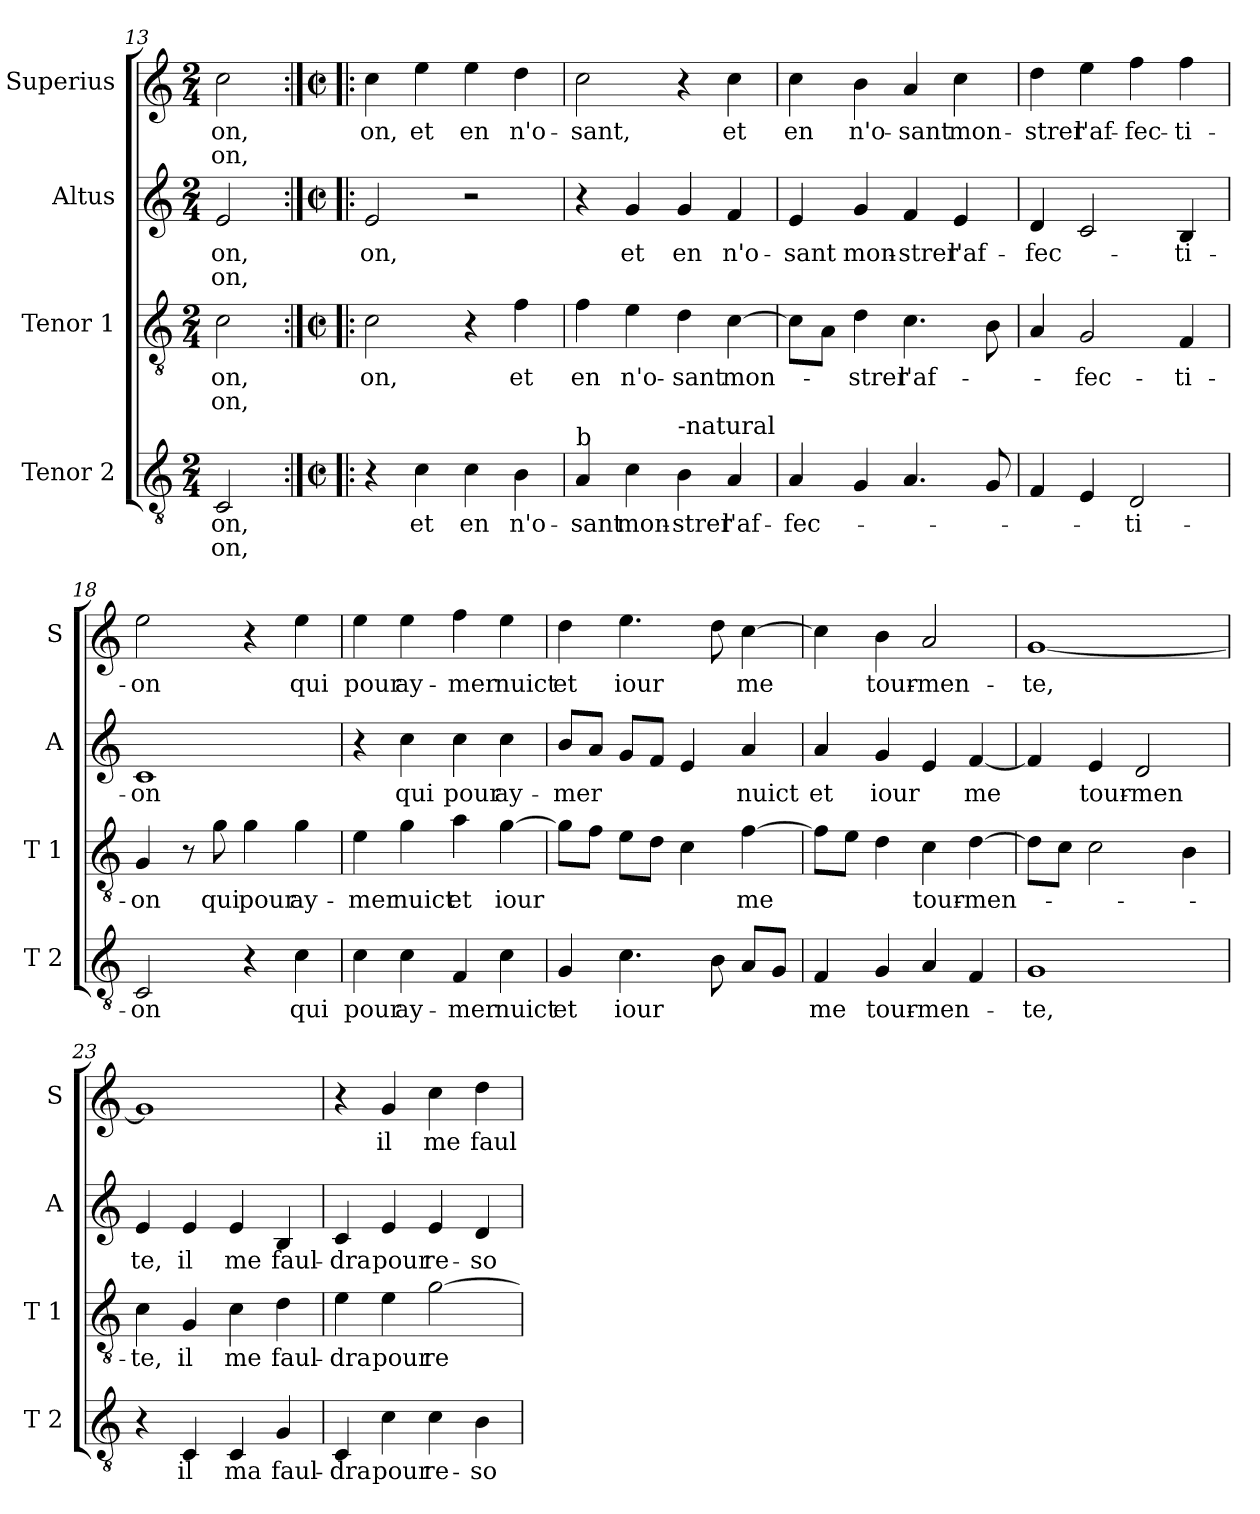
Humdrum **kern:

**kern	**text	**text	**kern	**text	**text	**kern	**text	**text	**kern	**text	**text
*part4	*part4	*part4	*part3	*part3	*part3	*part2	*part2	*part2	*part1	*part1	*part1
*staff4	*staff4	*staff4	*staff3	*staff3	*staff3	*staff2	*staff2	*staff2	*staff1	*staff1	*staff1
*I"Tenor 2	*	*	*I"Tenor 1	*	*	*I"Altus	*	*	*I"Superius	*	*
*I'T 2	*	*	*I'T 1	*	*	*I'A	*	*	*I'S	*	*
*clefGv2	*	*	*clefGv2	*	*	*clefG2	*	*	*clefG2	*	*
*k[]	*	*	*k[]	*	*	*k[]	*	*	*k[]	*	*
*C:	*	*	*C:	*	*	*C:	*	*	*C:	*	*
*M2/4	*	*	*M2/4	*	*	*M2/4	*	*	*M2/4	*	*
=13	=13	=13	=13	=13	=13	=13	=13	=13	=13	=13	=13
!	!LO:LY:b	!LO:LY:b	!	!LO:LY:b	!LO:LY:b	!	!LO:LY:b	!LO:LY:b	!	!LO:LY:b	!LO:LY:b
2C/	-on,	-on,	2c\	-on,	-on,	2e/	-on,	-on,	2cc\	-on,	-on,
!!LO:PB:g=z
=14:|!|:	=14:|!|:	=14:|!|:	=14:|!|:	=14:|!|:	=14:|!|:	=14:|!|:	=14:|!|:	=14:|!|:	=14:|!|:	=14:|!|:	=14:|!|:
*M2/2	*	*	*M2/2	*	*	*M2/2	*	*	*M2/2	*	*
*met(c|)	*	*	*met(c|)	*	*	*met(c|)	*	*	*met(c|)	*	*
!	!	!	!	!LO:LY:b	!	!	!LO:LY:b	!	!	!LO:LY:b	!
4r	.	.	2c\	on,	.	2e/	on,	.	4cc\	on,	.
!	!LO:LY:b	!	!	!	!	!	!	!	!	!LO:LY:b	!
4c\	et	.	.	.	.	.	.	.	4ee\	et	.
!	!LO:LY:b	!	!	!	!	!	!	!	!	!LO:LY:b	!
4c\	en	.	4r	.	.	2r	.	.	4ee\	en	.
!	!LO:LY:b	!	!	!LO:LY:b	!	!	!	!	!	!LO:LY:b	!
4B\	n'o-	.	4f\	et	.	.	.	.	4dd\	n'o-	.
=15	=15	=15	=15	=15	=15	=15	=15	=15	=15	=15	=15
!LO:TX:a:t=b	!	!	!	!	!	!	!	!	!	!	!
!	!LO:LY:b	!	!	!LO:LY:b	!	!	!	!	!	!LO:LY:b	!
4A/	-sant	.	4f\	en	.	4r	.	.	2cc\	-sant,	.
!	!LO:LY:b	!	!	!LO:LY:b	!	!	!LO:LY:b	!	!	!	!
4c\	mon-	.	4e\	n'o-	.	4g/	et	.	.	.	.
!LO:TX:a:t=-natural	!	!	!	!	!	!	!	!	!	!	!
!	!LO:LY:b	!	!	!LO:LY:b	!	!	!LO:LY:b	!	!	!	!
4B\	-strer	.	4d\	-sant	.	4g/	en	.	4r	.	.
!	!LO:LY:b	!	!	!LO:LY:b	!	!	!LO:LY:b	!	!	!LO:LY:b	!
4A/	l'af-	.	[4c\	mon-	.	4f/	n'o-	.	4cc\	et	.
=16	=16	=16	=16	=16	=16	=16	=16	=16	=16	=16	=16
!	!LO:LY:b	!	!	!	!	!	!LO:LY:b	!	!	!LO:LY:b	!
4A/	-fec-	.	8c\L]	.	.	4e/	-sant	.	4cc\	en	.
.	.	.	8A\J	.	.	.	.	.	.	.	.
!	!	!	!	!LO:LY:b	!	!	!LO:LY:b	!	!	!LO:LY:b	!
4G/	.	.	4d\	-strer	.	4g/	mon-	.	4b\	n'o-	.
!	!	!	!	!LO:LY:b	!	!	!LO:LY:b	!	!	!LO:LY:b	!
4.A/	.	.	4.c\	l'af-	.	4f/	-strer	.	4a/	-sant	.
!	!	!	!	!	!	!	!LO:LY:b	!	!	!LO:LY:b	!
.	.	.	.	.	.	4e/	l'af-	.	4cc\	mon-	.
8G/	.	.	8B\	.	.	.	.	.	.	.	.
=17	=17	=17	=17	=17	=17	=17	=17	=17	=17	=17	=17
!	!	!	!	!	!	!	!LO:LY:b	!	!	!LO:LY:b	!
4F/	.	.	4A/	.	.	4d/	-fec-	.	4dd\	-strer	.
!	!	!	!	!LO:LY:b	!	!	!	!	!	!LO:LY:b	!
4E/	.	.	2G/	-fec-	.	2c/	.	.	4ee\	l'af-	.
!	!LO:LY:b	!	!	!	!	!	!	!	!	!LO:LY:b	!
2D/	-ti-	.	.	.	.	.	.	.	4ff\	-fec-	.
!	!	!	!	!LO:LY:b	!	!	!LO:LY:b	!	!	!LO:LY:b	!
.	.	.	4F/	-ti-	.	4B/	-ti-	.	4ff\	-ti-	.
=18	=18	=18	=18	=18	=18	=18	=18	=18	=18	=18	=18
!	!LO:LY:b	!	!	!LO:LY:b	!	!	!LO:LY:b	!	!	!LO:LY:b	!
2C/	-on	.	4G/	-on	.	1c	-on	.	2ee\	-on	.
.	.	.	8r	.	.	.	.	.	.	.	.
!	!	!	!	!LO:LY:b	!	!	!	!	!	!	!
.	.	.	8g\	qui	.	.	.	.	.	.	.
!	!	!	!	!LO:LY:b	!	!	!	!	!	!	!
4r	.	.	4g\	pour	.	.	.	.	4r	.	.
!	!LO:LY:b	!	!	!LO:LY:b	!	!	!	!	!	!LO:LY:b	!
4c\	qui	.	4g\	ay-	.	.	.	.	4ee\	qui	.
!!LO:LB:g=z
=19	=19	=19	=19	=19	=19	=19	=19	=19	=19	=19	=19
!	!LO:LY:b	!	!	!LO:LY:b	!	!	!	!	!	!LO:LY:b	!
4c\	pour	.	4e\	-mer	.	4r	.	.	4ee\	pour	.
!	!LO:LY:b	!	!	!LO:LY:b	!	!	!LO:LY:b	!	!	!LO:LY:b	!
4c\	ay-	.	4g\	nuict	.	4cc\	qui	.	4ee\	ay-	.
!	!LO:LY:b	!	!	!LO:LY:b	!	!	!LO:LY:b	!	!	!LO:LY:b	!
4F/	-mer	.	4a\	et	.	4cc\	pour	.	4ff\	-mer	.
!	!LO:LY:b	!	!	!LO:LY:b	!	!	!LO:LY:b	!	!	!LO:LY:b	!
4c\	nuict	.	[4g\	iour	.	4cc\	ay-	.	4ee\	nuict	.
=20	=20	=20	=20	=20	=20	=20	=20	=20	=20	=20	=20
!	!LO:LY:b	!	!	!	!	!	!LO:LY:b	!	!	!LO:LY:b	!
4G/	et	.	8g\L]	.	.	8b/L	-mer	.	4dd\	et	.
.	.	.	8f\J	.	.	8a/J	.	.	.	.	.
!	!LO:LY:b	!	!	!	!	!	!	!	!	!LO:LY:b	!
4.c\	iour	.	8e\L	.	.	8g/L	.	.	4.ee\	iour	.
.	.	.	8d\J	.	.	8f/J	.	.	.	.	.
.	.	.	4c\	.	.	4e/	.	.	.	.	.
8B\	.	.	.	.	.	.	.	.	8dd\	.	.
!	!	!	!	!LO:LY:b	!	!	!LO:LY:b	!	!	!LO:LY:b	!
8A/L	.	.	[4f\	me	.	4a/	nuict	.	[4cc\	me	.
8G/J	.	.	.	.	.	.	.	.	.	.	.
=21	=21	=21	=21	=21	=21	=21	=21	=21	=21	=21	=21
!	!LO:LY:b	!	!	!	!	!	!LO:LY:b	!	!	!	!
4F/	me	.	8f\L]	.	.	4a/	et	.	4cc\]	.	.
.	.	.	8e\J	.	.	.	.	.	.	.	.
!	!LO:LY:b	!	!	!	!	!	!LO:LY:b	!	!	!LO:LY:b	!
4G/	tour-	.	4d\	.	.	4g/	iour	.	4b\	tour-	.
!	!LO:LY:b	!	!	!LO:LY:b	!	!	!	!	!	!LO:LY:b	!
4A/	-men-	.	4c\	tour-	.	4e/	.	.	2a/	-men-	.
!	!	!	!	!LO:LY:b	!	!	!LO:LY:b	!	!	!	!
4F/	.	.	[4d\	-men-	.	[4f/	me	.	.	.	.
=22	=22	=22	=22	=22	=22	=22	=22	=22	=22	=22	=22
!	!LO:LY:b	!	!	!	!	!	!	!	!	!LO:LY:b	!
1G	-te,	.	8d\L]	.	.	4f/]	.	.	[1g	-te,	.
.	.	.	8c\J	.	.	.	.	.	.	.	.
!	!	!	!	!	!	!	!LO:LY:b	!	!	!	!
.	.	.	2c\	.	.	4e/	tour-	.	.	.	.
!	!	!	!	!	!	!	!LO:LY:b	!	!	!	!
.	.	.	.	.	.	2d/	-men	.	.	.	.
.	.	.	4B\	.	.	.	.	.	.	.	.
=23	=23	=23	=23	=23	=23	=23	=23	=23	=23	=23	=23
!	!	!	!	!LO:LY:b	!	!	!LO:LY:b	!	!	!	!
4r	.	.	4c\	-te,	.	4e/	te,	.	1g]	.	.
!	!LO:LY:b	!	!	!LO:LY:b	!	!	!LO:LY:b	!	!	!	!
4C/	il	.	4G/	il	.	4e/	il	.	.	.	.
!	!LO:LY:b	!	!	!LO:LY:b	!	!	!LO:LY:b	!	!	!	!
4C/	ma	.	4c\	me	.	4e/	me	.	.	.	.
!	!LO:LY:b	!	!	!LO:LY:b	!	!	!LO:LY:b	!	!	!	!
4G/	faul-	.	4d\	faul-	.	4B/	faul-	.	.	.	.
!!LO:LB:g=z
=24	=24	=24	=24	=24	=24	=24	=24	=24	=24	=24	=24
!	!LO:LY:b	!	!	!LO:LY:b	!	!	!LO:LY:b	!	!	!	!
4C/	-dra	.	4e\	-dra	.	4c/	-dra	.	4r	.	.
!	!LO:LY:b	!	!	!LO:LY:b	!	!	!LO:LY:b	!	!	!LO:LY:b	!
4c\	pour	.	4e\	pour	.	4e/	pour	.	4g/	il	.
!	!LO:LY:b	!	!	!LO:LY:b	!	!	!LO:LY:b	!	!	!LO:LY:b	!
4c\	re-	.	[2g\	re-	.	4e/	re-	.	4cc\	me	.
!	!LO:LY:b	!	!	!	!	!	!LO:LY:b	!	!	!LO:LY:b	!
4B\	-so-	.	.	.	.	4d/	-so-	.	4dd\	faul-	.
=	=	=	=	=	=	=	=	=	=	=	=
*-	*-	*-	*-	*-	*-	*-	*-	*-	*-	*-	*-
